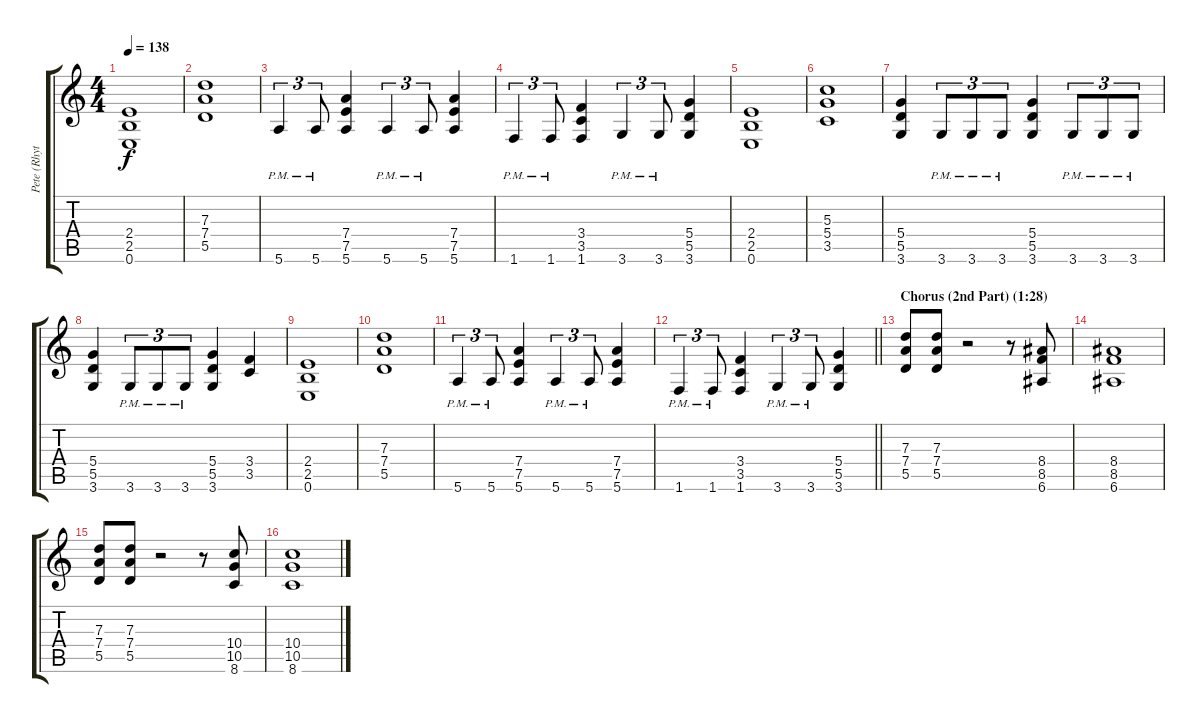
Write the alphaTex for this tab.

\track ("Pete (Rhythm)" "Pete (Rhyt") {instrument distortionguitar}
\staff {score tabs}
\tuning (E4 B3 G3 D3 A2 E2) {hide}
\ts (4 4)
\tempo 138
\clef g2
\ks c
(2.4 2.5 0.6).1{dy f} |
(7.3 7.4 5.5).1 |
5.6{pm}.4{tu (3 2)} 5.6{pm}.8{tu (3 2)} (7.4 7.5 5.6).4 5.6{pm}.4{tu (3 2)} 5.6{pm}.8{tu (3 2)} (7.4 7.5 5.6).4 |
1.6{pm}.4{tu (3 2)} 1.6{pm}.8{tu (3 2)} (3.4 3.5 1.6).4 3.6{pm}.4{tu (3 2)} 3.6{pm}.8{tu (3 2)} (5.4 5.5 3.6).4 |
(2.4 2.5 0.6).1 |
(5.3 5.4 3.5).1 |
(5.4 5.5 3.6).4 3.6{pm}.8{tu (3 2)} 3.6{pm}.8{tu (3 2)} 3.6{pm}.8{tu (3 2)} (5.4 5.5 3.6).4 3.6{pm}.8{tu (3 2)} 3.6{pm}.8{tu (3 2)} 3.6{pm}.8{tu (3 2)} |
(5.4 5.5 3.6).4 3.6{pm}.8{tu (3 2)} 3.6{pm}.8{tu (3 2)} 3.6{pm}.8{tu (3 2)} (5.4 5.5 3.6).4 (3.4 3.5).4 |
(2.4 2.5 0.6).1 |
(7.3 7.4 5.5).1 |
5.6{pm}.4{tu (3 2)} 5.6{pm}.8{tu (3 2)} (7.4 7.5 5.6).4 5.6{pm}.4{tu (3 2)} 5.6{pm}.8{tu (3 2)} (7.4 7.5 5.6).4 |
\barLineRight lightlight
1.6{pm}.4{tu (3 2)} 1.6{pm}.8{tu (3 2)} (3.4 3.5 1.6).4 3.6{pm}.4{tu (3 2)} 3.6{pm}.8{tu (3 2)} (5.4 5.5 3.6).4 |
\section ("" "Chorus (2nd Part) (1:28)")
(7.3 7.4 5.5).8 (7.3 7.4 5.5).8 r.2 r.8 (8.4 8.5 6.6).8 |
(8.4 8.5 6.6).1 |
(7.3 7.4 5.5).8 (7.3 7.4 5.5).8 r.2 r.8 (10.4 10.5 8.6).8 |
(10.4 10.5 8.6).1
